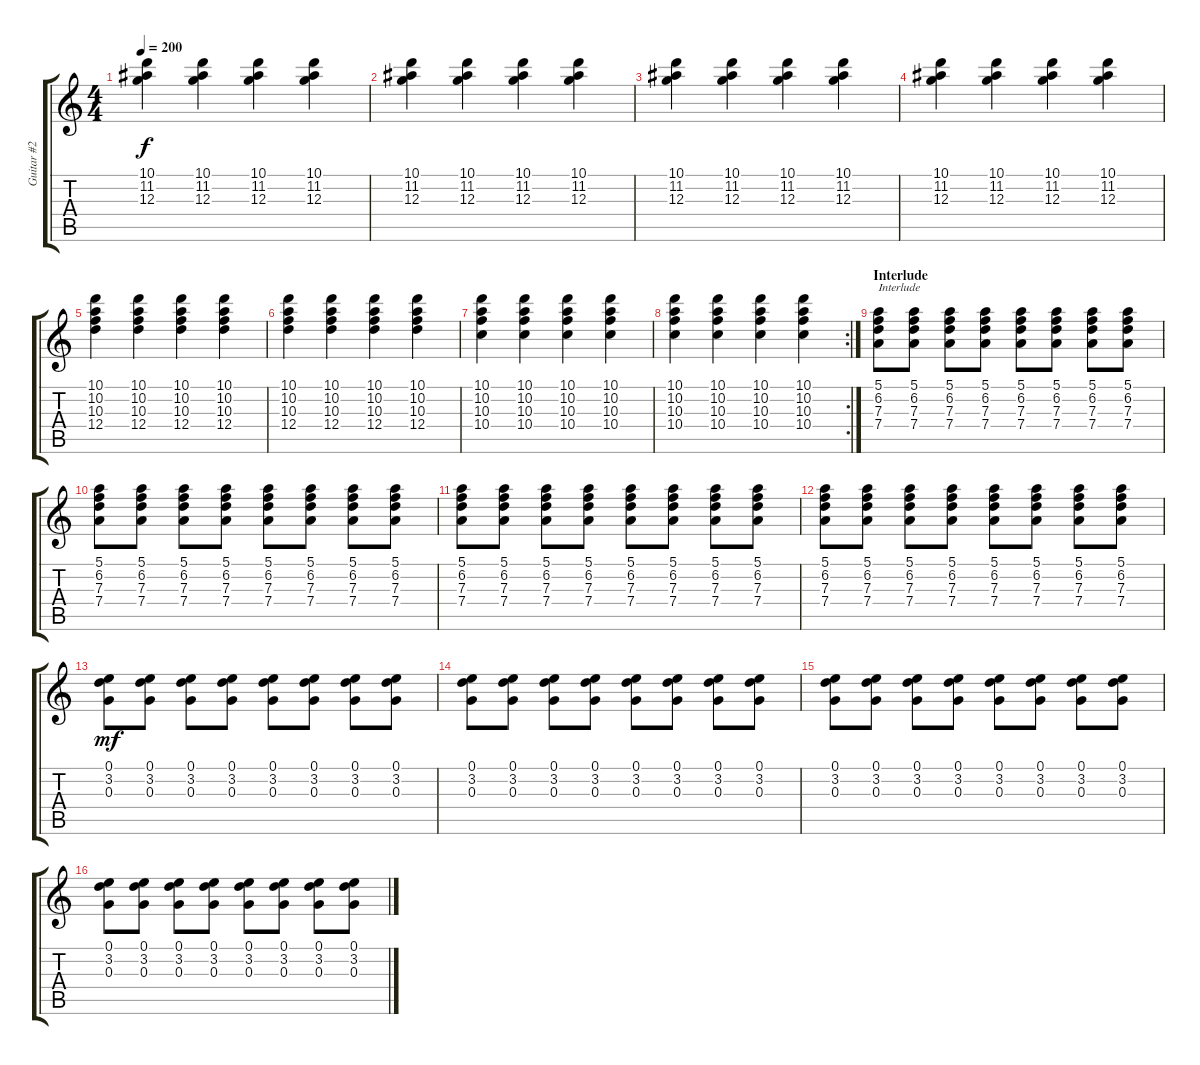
\track ("Guitar #2" "Guitar #2") {instrument acousticguitarnylon}
\staff {score tabs}
\tuning (E4 B3 G3 D3 A2 E2) {hide}
\ts (4 4)
\tempo 200
\clef g2
\ks c
(10.1 11.2 12.3).4{dy f} (10.1 11.2 12.3).4 (10.1 11.2 12.3).4 (10.1 11.2 12.3).4 |
(10.1 11.2 12.3).4 (10.1 11.2 12.3).4 (10.1 11.2 12.3).4 (10.1 11.2 12.3).4 |
(10.1 11.2 12.3).4 (10.1 11.2 12.3).4 (10.1 11.2 12.3).4 (10.1 11.2 12.3).4 |
(10.1 11.2 12.3).4 (10.1 11.2 12.3).4 (10.1 11.2 12.3).4 (10.1 11.2 12.3).4 |
(10.1 10.2 10.3 12.4).4 (10.1 10.2 10.3 12.4).4 (10.1 10.2 10.3 12.4).4 (10.1 10.2 10.3 12.4).4 |
(10.1 10.2 10.3 12.4).4 (10.1 10.2 10.3 12.4).4 (10.1 10.2 10.3 12.4).4 (10.1 10.2 10.3 12.4).4 |
(10.1 10.2 10.3 10.4).4 (10.1 10.2 10.3 10.4).4 (10.1 10.2 10.3 10.4).4 (10.1 10.2 10.3 10.4).4 |
\rc 2
(10.1 10.2 10.3 10.4).4 (10.1 10.2 10.3 10.4).4 (10.1 10.2 10.3 10.4).4 (10.1 10.2 10.3 10.4).4 |
\section ("" "Interlude")
(5.1 6.2 7.3 7.4).8{txt "Interlude" volume 4} (5.1 6.2 7.3 7.4).8 (5.1 6.2 7.3 7.4).8 (5.1 6.2 7.3 7.4).8 (5.1 6.2 7.3 7.4).8 (5.1 6.2 7.3 7.4).8 (5.1 6.2 7.3 7.4).8 (5.1 6.2 7.3 7.4).8 |
(5.1 6.2 7.3 7.4).8 (5.1 6.2 7.3 7.4).8 (5.1 6.2 7.3 7.4).8 (5.1 6.2 7.3 7.4).8 (5.1 6.2 7.3 7.4).8 (5.1 6.2 7.3 7.4).8 (5.1 6.2 7.3 7.4).8 (5.1 6.2 7.3 7.4).8 |
(5.1 6.2 7.3 7.4).8 (5.1 6.2 7.3 7.4).8 (5.1 6.2 7.3 7.4).8 (5.1 6.2 7.3 7.4).8 (5.1 6.2 7.3 7.4).8 (5.1 6.2 7.3 7.4).8 (5.1 6.2 7.3 7.4).8 (5.1 6.2 7.3 7.4).8 |
(5.1 6.2 7.3 7.4).8 (5.1 6.2 7.3 7.4).8 (5.1 6.2 7.3 7.4).8 (5.1 6.2 7.3 7.4).8 (5.1 6.2 7.3 7.4).8 (5.1 6.2 7.3 7.4).8 (5.1 6.2 7.3 7.4).8 (5.1 6.2 7.3 7.4).8 |
(0.1 3.2 0.3).8{dy mf} (0.1 3.2 0.3).8 (0.1 3.2 0.3).8 (0.1 3.2 0.3).8 (0.1 3.2 0.3).8 (0.1 3.2 0.3).8 (0.1 3.2 0.3).8 (0.1 3.2 0.3).8 |
(0.1 3.2 0.3).8 (0.1 3.2 0.3).8 (0.1 3.2 0.3).8 (0.1 3.2 0.3).8 (0.1 3.2 0.3).8 (0.1 3.2 0.3).8 (0.1 3.2 0.3).8 (0.1 3.2 0.3).8 |
(0.1 3.2 0.3).8 (0.1 3.2 0.3).8 (0.1 3.2 0.3).8 (0.1 3.2 0.3).8 (0.1 3.2 0.3).8 (0.1 3.2 0.3).8 (0.1 3.2 0.3).8 (0.1 3.2 0.3).8 |
(0.1 3.2 0.3).8 (0.1 3.2 0.3).8 (0.1 3.2 0.3).8 (0.1 3.2 0.3).8 (0.1 3.2 0.3).8 (0.1 3.2 0.3).8 (0.1 3.2 0.3).8 (0.1 3.2 0.3).8
